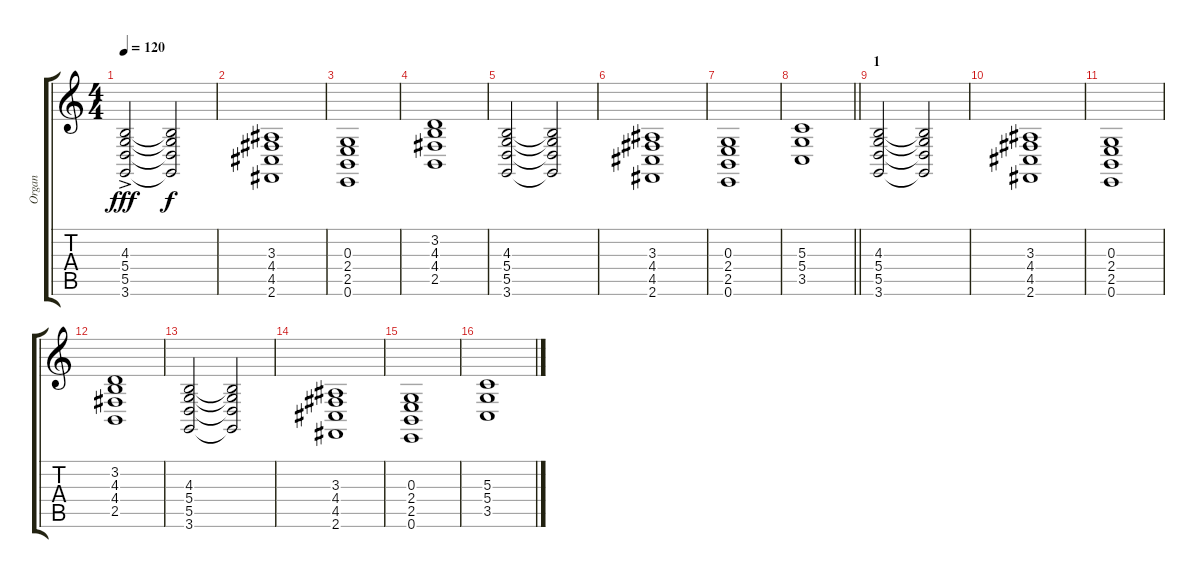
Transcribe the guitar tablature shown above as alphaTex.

\track ("Organ" "Organ") {instrument churchorgan}
\staff {score tabs}
\tuning (E4 B3 G3 D3 A2 E2) {hide}
\ts (4 4)
\tempo 120
\clef g2
\ks c
(4.3{ac} 5.4{ac} 5.5{ac} 3.6{ac}).2{dy fff instrument churchorgan} (4.3{t} 5.4{t} 5.5{t} 3.6{t}).2{dy f} |
(3.3 4.4 4.5 2.6).1 |
(0.3 2.4 2.5 0.6).1 |
(3.2 4.3 4.4 2.5).1 |
(4.3 5.4 5.5 3.6).2 (4.3{t} 5.4{t} 5.5{t} 3.6{t}).2 |
(3.3 4.4 4.5 2.6).1 |
(0.3 2.4 2.5 0.6).1 |
\barLineRight lightlight
(5.3 5.4 3.5).1 |
\section ("" "1")
(4.3 5.4 5.5 3.6).2 (4.3{t} 5.4{t} 5.5{t} 3.6{t}).2 |
(3.3 4.4 4.5 2.6).1 |
(0.3 2.4 2.5 0.6).1 |
(3.2 4.3 4.4 2.5).1 |
(4.3 5.4 5.5 3.6).2 (4.3{t} 5.4{t} 5.5{t} 3.6{t}).2 |
(3.3 4.4 4.5 2.6).1 |
(0.3 2.4 2.5 0.6).1 |
(5.3 5.4 3.5).1
